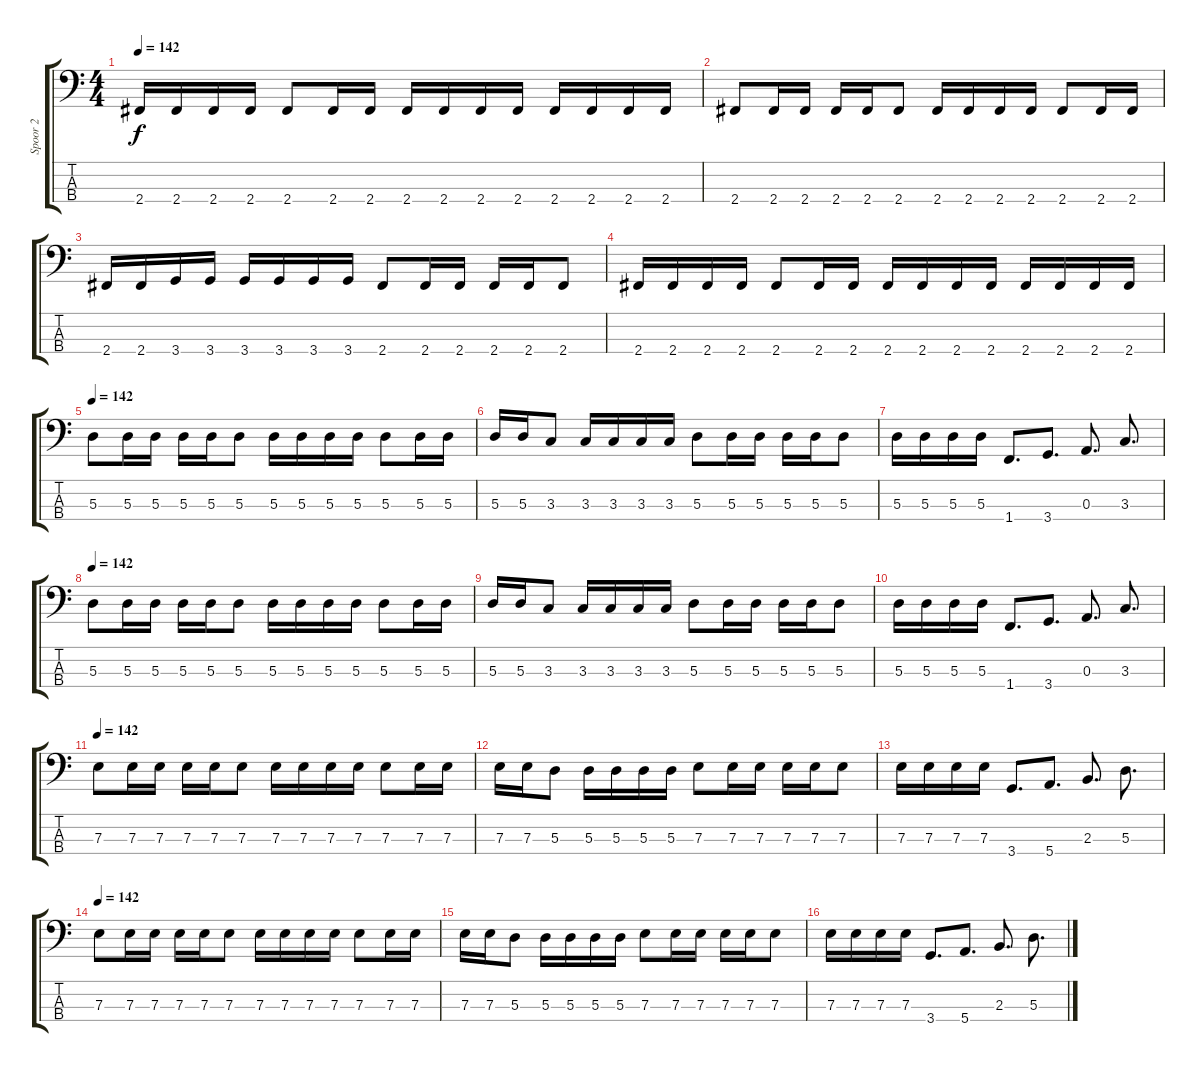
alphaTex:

\track ("Spoor 2" "Spoor 2") {instrument electricbassfinger}
\staff {score tabs}
\tuning (G2 D2 A1 E1) {hide}
\ts (4 4)
\tempo 142
\clef f4
\ks c
2.4.16{dy f} 2.4.16 2.4.16 2.4.16 2.4.8 2.4.16 2.4.16 2.4.16 2.4.16 2.4.16 2.4.16 2.4.16 2.4.16 2.4.16 2.4.16 |
2.4.8 2.4.16 2.4.16 2.4.16 2.4.16 2.4.8 2.4.16 2.4.16 2.4.16 2.4.16 2.4.8 2.4.16 2.4.16 |
2.4.16 2.4.16 3.4.16 3.4.16 3.4.16 3.4.16 3.4.16 3.4.16 2.4.8 2.4.16 2.4.16 2.4.16 2.4.16 2.4.8 |
2.4.16 2.4.16 2.4.16 2.4.16 2.4.8 2.4.16 2.4.16 2.4.16 2.4.16 2.4.16 2.4.16 2.4.16 2.4.16 2.4.16 2.4.16 |
\tempo 142
5.3.8 5.3.16 5.3.16 5.3.16 5.3.16 5.3.8 5.3.16 5.3.16 5.3.16 5.3.16 5.3.8 5.3.16 5.3.16 |
5.3.16 5.3.16 3.3.8 3.3.16 3.3.16 3.3.16 3.3.16 5.3.8 5.3.16 5.3.16 5.3.16 5.3.16 5.3.8 |
5.3.16 5.3.16 5.3.16 5.3.16 1.4.8{d} 3.4.8{d} 0.3.8{d} 3.3.8{d} |
\tempo 142
5.3.8 5.3.16 5.3.16 5.3.16 5.3.16 5.3.8 5.3.16 5.3.16 5.3.16 5.3.16 5.3.8 5.3.16 5.3.16 |
5.3.16 5.3.16 3.3.8 3.3.16 3.3.16 3.3.16 3.3.16 5.3.8 5.3.16 5.3.16 5.3.16 5.3.16 5.3.8 |
5.3.16 5.3.16 5.3.16 5.3.16 1.4.8{d} 3.4.8{d} 0.3.8{d} 3.3.8{d} |
\tempo 142
7.3.8 7.3.16 7.3.16 7.3.16 7.3.16 7.3.8 7.3.16 7.3.16 7.3.16 7.3.16 7.3.8 7.3.16 7.3.16 |
7.3.16 7.3.16 5.3.8 5.3.16 5.3.16 5.3.16 5.3.16 7.3.8 7.3.16 7.3.16 7.3.16 7.3.16 7.3.8 |
7.3.16 7.3.16 7.3.16 7.3.16 3.4.8{d} 5.4.8{d} 2.3.8{d} 5.3.8{d} |
\tempo 142
7.3.8 7.3.16 7.3.16 7.3.16 7.3.16 7.3.8 7.3.16 7.3.16 7.3.16 7.3.16 7.3.8 7.3.16 7.3.16 |
7.3.16 7.3.16 5.3.8 5.3.16 5.3.16 5.3.16 5.3.16 7.3.8 7.3.16 7.3.16 7.3.16 7.3.16 7.3.8 |
7.3.16 7.3.16 7.3.16 7.3.16 3.4.8{d} 5.4.8{d} 2.3.8{d} 5.3.8{d}
